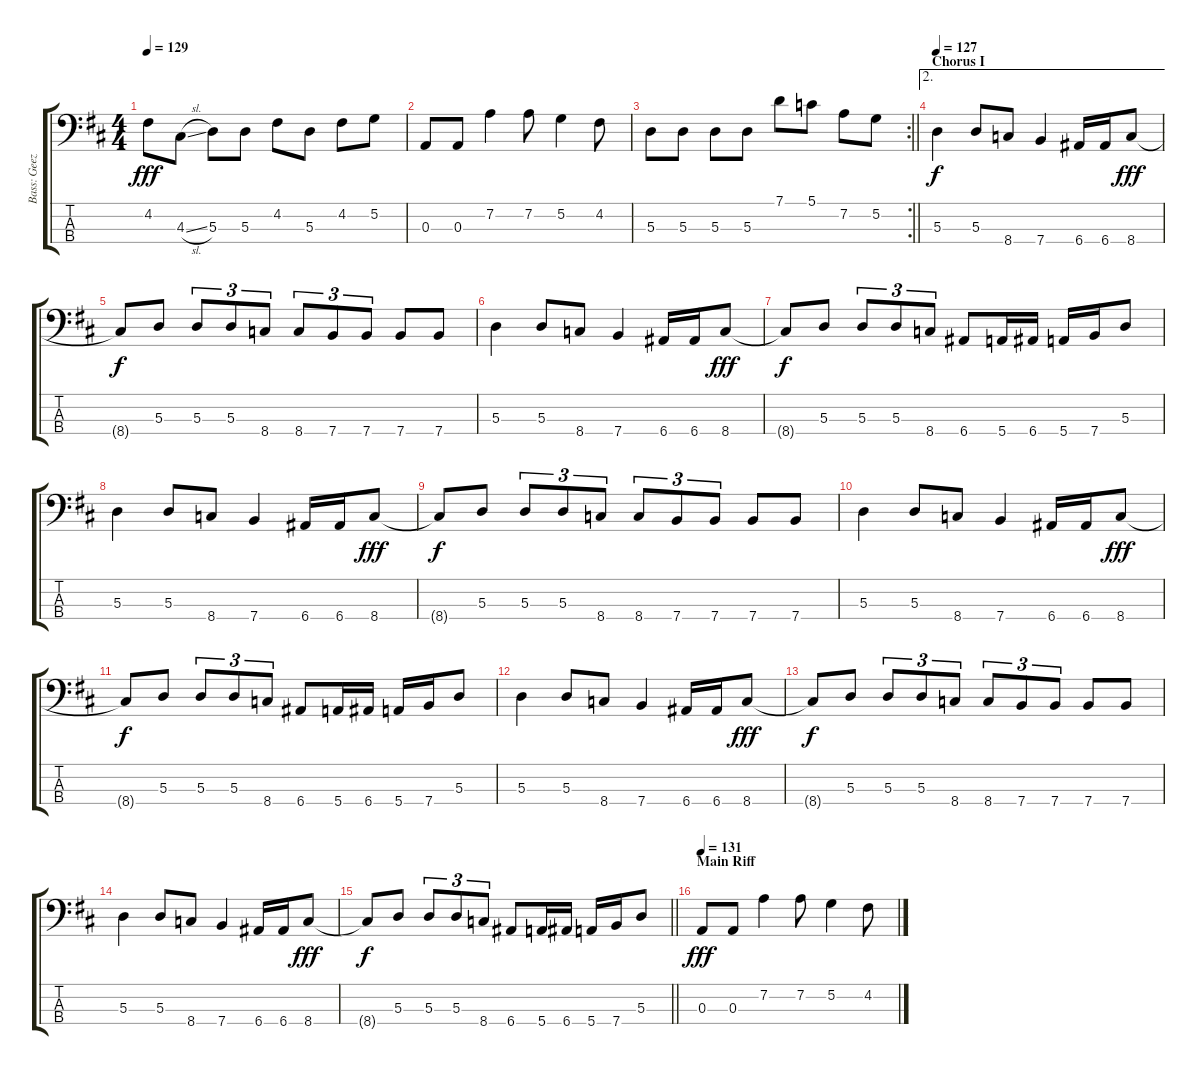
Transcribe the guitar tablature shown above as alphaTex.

\track ("Bass: Geezer" "Bass: Geez") {instrument electricbassfinger}
\staff {score tabs}
\tuning (G2 D2 A1 E1) {hide}
\ts (4 4)
\tempo 129
\clef f4
\ks d
4.2.8{dy fff} 4.3{sl}.8 5.3.8 5.3.8 4.2.8 5.3.8 4.2.8 5.2.8 |
0.3.8 0.3.8 7.2.4 7.2.8 5.2.4 4.2.8 |
\rc 2
\barLineRight lightlight
5.3.8 5.3.8 5.3.8 5.3.8 7.1.8 5.1.8 7.2.8 5.2.8 |
\ae 2
\section ("" "Chorus I")
\tempo 127
5.3.4{dy f} 5.3.8 8.4.8 7.4.4 6.4.16 6.4.16 8.4.8{dy fff} |
8.4{t}.8{dy f} 5.3.8 5.3.8{tu (3 2)} 5.3.8{tu (3 2)} 8.4.8{tu (3 2)} 8.4.8{tu (3 2)} 7.4.8{tu (3 2)} 7.4.8{tu (3 2)} 7.4.8 7.4.8 |
5.3.4 5.3.8 8.4.8 7.4.4 6.4.16 6.4.16 8.4.8{dy fff} |
8.4{t}.8{dy f} 5.3.8 5.3.8{tu (3 2)} 5.3.8{tu (3 2)} 8.4.8{tu (3 2)} 6.4.8 5.4.16 6.4.16 5.4.16 7.4.16 5.3.8 |
5.3.4 5.3.8 8.4.8 7.4.4 6.4.16 6.4.16 8.4.8{dy fff} |
8.4{t}.8{dy f} 5.3.8 5.3.8{tu (3 2)} 5.3.8{tu (3 2)} 8.4.8{tu (3 2)} 8.4.8{tu (3 2)} 7.4.8{tu (3 2)} 7.4.8{tu (3 2)} 7.4.8 7.4.8 |
5.3.4 5.3.8 8.4.8 7.4.4 6.4.16 6.4.16 8.4.8{dy fff} |
8.4{t}.8{dy f} 5.3.8 5.3.8{tu (3 2)} 5.3.8{tu (3 2)} 8.4.8{tu (3 2)} 6.4.8 5.4.16 6.4.16 5.4.16 7.4.16 5.3.8 |
5.3.4 5.3.8 8.4.8 7.4.4 6.4.16 6.4.16 8.4.8{dy fff} |
8.4{t}.8{dy f} 5.3.8 5.3.8{tu (3 2)} 5.3.8{tu (3 2)} 8.4.8{tu (3 2)} 8.4.8{tu (3 2)} 7.4.8{tu (3 2)} 7.4.8{tu (3 2)} 7.4.8 7.4.8 |
5.3.4 5.3.8 8.4.8 7.4.4 6.4.16 6.4.16 8.4.8{dy fff} |
\barLineRight lightlight
8.4{t}.8{dy f} 5.3.8 5.3.8{tu (3 2)} 5.3.8{tu (3 2)} 8.4.8{tu (3 2)} 6.4.8 5.4.16 6.4.16 5.4.16 7.4.16 5.3.8 |
\section ("" "Main Riff")
\tempo 131
0.3.8{dy fff} 0.3.8 7.2.4 7.2.8 5.2.4 4.2.8
